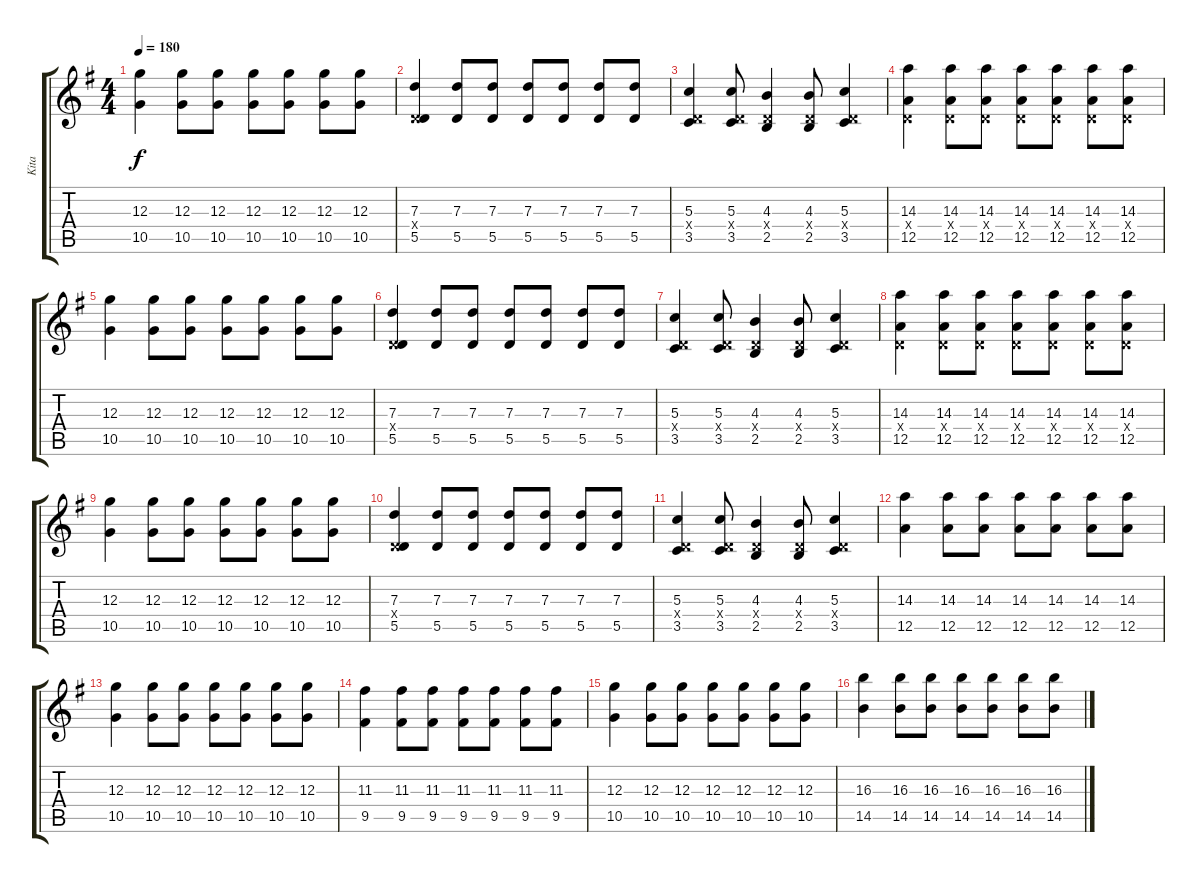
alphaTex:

\track ("Kita " "Kita ") {instrument overdrivenguitar}
\staff {score tabs}
\tuning (E4 B3 G3 D3 A2 E2) {hide}
\ts (4 4)
\tempo 180
\clef g2
\ks g
(12.3 10.5).4{dy f} (12.3 10.5).8 (12.3 10.5).8 (12.3 10.5).8 (12.3 10.5).8 (12.3 10.5).8 (12.3 10.5).8 |
(7.3 0.4{x} 5.5).4 (7.3 5.5).8 (7.3 5.5).8 (7.3 5.5).8 (7.3 5.5).8 (7.3 5.5).8 (7.3 5.5).8 |
(5.3 0.4{x} 3.5).4 (5.3 0.4{x} 3.5).8 (4.3 0.4{x} 2.5).4 (4.3 0.4{x} 2.5).8 (5.3 0.4{x} 3.5).4 |
(14.3 0.4{x} 12.5).4 (14.3 0.4{x} 12.5).8 (14.3 0.4{x} 12.5).8 (14.3 0.4{x} 12.5).8 (14.3 0.4{x} 12.5).8 (14.3 0.4{x} 12.5).8 (14.3 0.4{x} 12.5).8 |
(12.3 10.5).4 (12.3 10.5).8 (12.3 10.5).8 (12.3 10.5).8 (12.3 10.5).8 (12.3 10.5).8 (12.3 10.5).8 |
(7.3 0.4{x} 5.5).4 (7.3 5.5).8 (7.3 5.5).8 (7.3 5.5).8 (7.3 5.5).8 (7.3 5.5).8 (7.3 5.5).8 |
(5.3 0.4{x} 3.5).4 (5.3 0.4{x} 3.5).8 (4.3 0.4{x} 2.5).4 (4.3 0.4{x} 2.5).8 (5.3 0.4{x} 3.5).4 |
(14.3 0.4{x} 12.5).4 (14.3 0.4{x} 12.5).8 (14.3 0.4{x} 12.5).8 (14.3 0.4{x} 12.5).8 (14.3 0.4{x} 12.5).8 (14.3 0.4{x} 12.5).8 (14.3 0.4{x} 12.5).8 |
(12.3 10.5).4 (12.3 10.5).8 (12.3 10.5).8 (12.3 10.5).8 (12.3 10.5).8 (12.3 10.5).8 (12.3 10.5).8 |
(7.3 0.4{x} 5.5).4 (7.3 5.5).8 (7.3 5.5).8 (7.3 5.5).8 (7.3 5.5).8 (7.3 5.5).8 (7.3 5.5).8 |
(5.3 0.4{x} 3.5).4 (5.3 0.4{x} 3.5).8 (4.3 0.4{x} 2.5).4 (4.3 0.4{x} 2.5).8 (5.3 0.4{x} 3.5).4 |
(14.3 12.5).4 (14.3 12.5).8 (14.3 12.5).8 (14.3 12.5).8 (14.3 12.5).8 (14.3 12.5).8 (14.3 12.5).8 |
(12.3 10.5).4 (12.3 10.5).8 (12.3 10.5).8 (12.3 10.5).8 (12.3 10.5).8 (12.3 10.5).8 (12.3 10.5).8 |
(11.3 9.5).4 (11.3 9.5).8 (11.3 9.5).8 (11.3 9.5).8 (11.3 9.5).8 (11.3 9.5).8 (11.3 9.5).8 |
(12.3 10.5).4 (12.3 10.5).8 (12.3 10.5).8 (12.3 10.5).8 (12.3 10.5).8 (12.3 10.5).8 (12.3 10.5).8 |
(16.3 14.5).4 (16.3 14.5).8 (16.3 14.5).8 (16.3 14.5).8 (16.3 14.5).8 (16.3 14.5).8 (16.3 14.5).8
